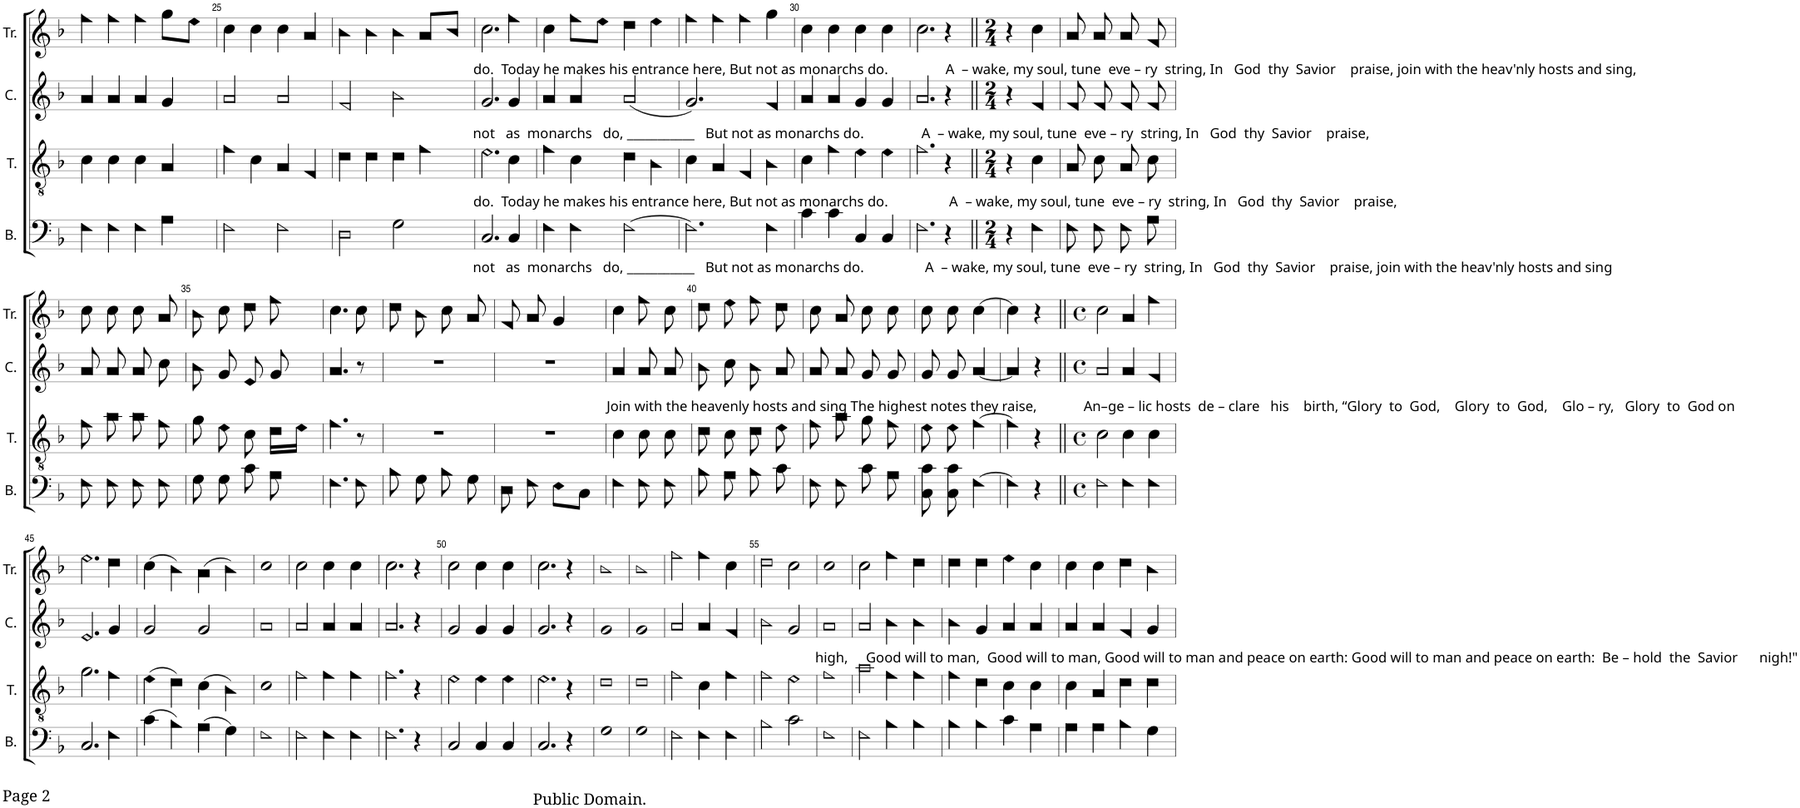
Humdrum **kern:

**kern	**kern	**kern	**kern
*part4	*part3	*part2	*part1
*staff4	*staff3	*staff2	*staff1
*I"B.	*I"T.	*I"C.	*I"Tr.
*I'B.	*I'T.	*I'C.	*I'Tr.
!!LO:PB:g=z
*clefF4	*clefGv2	*clefG2	*clefG2
*k[b-]	*k[b-]	*k[b-]	*k[b-]
*M4/4	*M4/4	*M4/4	*M4/4
*met(c)	*met(c)	*met(c)	*met(c)
=24	=24	=24	=24
4F!\	4c!\	4a!/	4ff!\
4F!\	4c!\	4a!/	4ff!\
4F!\	4c!\	4a!/	4ff!\
4A!\	4A!/	4g!/	8gg!\L
.	.	.	8ee!\J
=25	=25	=25	=25
2F!\	4f!\	2a!/	4cc!\
.	4c!\	.	4cc!\
2F!\	4A!/	2a!/	4cc!\
.	4F!/	.	4a!/
=26	=26	=26	=26
2D!\	4d!\	2f!/	4b-!\
.	4d!\	.	4b-!\
2G!\	4d!\	2b-!\	4b-!\
.	4f!\	.	8a!/L
.	.	.	8b-!/J
=27	=27	=27	=27
!	!	!	!LO:TX:b:t=do.  Today he makes his entrance here, But not as monarchs do.                A  – wake, my soul, tune  eve – ry  string, In   God  thy  Savior    praise, join with the heav'nly hosts and sing,
!	!	!LO:TX:b:t=not   as  monarchs   do, ___________   But not as monarchs do.                A  – wake, my soul, tune  eve – ry  string, In   God  thy  Savior    praise,	!
!	!LO:TX:b:t=do.  Today he makes his entrance here, But not as monarchs do.                 A  – wake, my soul, tune  eve – ry  string, In   God  thy  Savior    praise,	!	!
!LO:TX:b:t=not   as  monarchs   do, ___________   But not as monarchs do.                 A  – wake, my soul, tune  eve – ry  string, In   God  thy  Savior    praise, join with the heav'nly hosts and sing	!	!	!
2.C!/	2.e!\	2.g!/	2.cc!\
4C!/	4c!\	4g!/	4ff!\
=28	=28	=28	=28
4F!\	4f!\	4a!/	4cc!\
4F!\	4c!\	4a!/	8ff!\L
.	.	.	8ee!\J
[2F!\	4d!\	(2a!/	4dd!\
.	4B-!\	.	4ee!\
=29	=29	=29	=29
2.F!\]	4c!\	2.g!/)	4ff!\
.	4A!/	.	4ff!\
.	4F!/	.	4ff!\
4F!\	4B-!\	4f!/	4gg!\
=30	=30	=30	=30
4c!\	4c!\	4a!/	4cc!\
4c!\	4f!\	4a!/	4cc!\
4C!/	4e!\	4g!/	4cc!\
4C!/	4e!\	4g!/	4cc!\
=31	=31	=31	=31
2.F!\	2.f!\	2.a!/	2.cc!\
4r	4r	4r	4r
=32||	=32||	=32||	=32||
*M2/4	*M2/4	*M2/4	*M2/4
4r	4r	4r	4r
4F!\	4c!\	4f!/	4cc!\
=33	=33	=33	=33
8F!\	8A!/	8f!/L	8a!/
8F!\	8c!\	8f!/J	8a!/
8F!\	8A!/	8f!/L	8a!/
8A!\	8c!\	8f!/J	8f!/
!!LO:LB:g=z
=34	=34	=34	=34
8F!\	8f!\	8a!/L	8cc!\
8F!\	8a!\	8a!/J	8cc!\
8F!\	8a!\	8a!\L	8cc!\
8F!\	8f!\	8cc!\J	8a!/
=35	=35	=35	=35
8G!\	8g!\	8b-!/L	8b-!\
8G!\	8e!\	8g!/J	8cc!\
8c!\	8c!\	8e!/L	8dd!\
8A!\	16d!\LL	8g!/J	8ff!\
.	16e!\JJ	.	.
=36	=36	=36	=36
4.F!\	4.f!\	4.a!/	4.cc!\
8F!\	8r	8r	8cc!\
=37	=37	=37	=37
8B-!\	2r	2r	8dd!\
8G!\	.	.	8b-!\
8B-!\	.	.	8cc!\
8G!\	.	.	8a!/
=38	=38	=38	=38
8D!\	2r	2r	8f!/
8F!\	.	.	8a!/
8E!\L	.	.	4g!/
8C!\J	.	.	.
=39	=39	=39	=39
!	!	!LO:TX:b:t=Join with the heavenly hosts and sing The highest notes they raise,             An–ge – lic hosts  de – clare   his    birth, “Glory  to  God,    Glory  to  God,    Glo – ry,   Glory  to  God on	!
4F!\	4c!\	4a!/	4cc!\
8F!\	8c!\	8a!/L	8ff!\
8F!\	8c!\	8a!/J	8cc!\
=40	=40	=40	=40
8B-!\	8d!\	8b-!\L	8dd!\
8A!\	8c!\	8cc!\J	8ee!\
8B-!\	8d!\	8b-!/L	8ff!\
8c!\	8e!\	8a!/J	8dd!\
=41	=41	=41	=41
8F!\	8f!\	8a!/L	8cc!\
8F!\	8a!\	8a!/J	8a!/
8c!\	8g!\	8g!/L	8cc!\
8A!\	8f!\	8g!/J	8cc!\
=42	=42	=42	=42
8C!\ 8c!\	8e!\	8g!/L	8cc!\
8C!\ 8c!\	8e!\	8g!/J	8cc!\
[4F!\	[4f!\	[4a!/	[4cc!\
=43	=43	=43	=43
4F!\]	4f!\]	4a!/]	4cc!\]
4r	4r	4r	4r
=44||	=44||	=44||	=44||
*M4/4	*M4/4	*M4/4	*M4/4
*met(c)	*met(c)	*met(c)	*met(c)
2F!\	2c!\	2a!/	2cc!\
4F!\	4c!\	4a!/	4a!/
4F!\	4c!\	4f!/	4ff!\
!!LO:LB:g=z
=45	=45	=45	=45
2.C!/	2.g!\	2.e!/	2.ee!\
4F!\	4f!\	4g!/	4dd!\
=46	=46	=46	=46
(4c!\	(4e!\	2g!/	(4cc!\
4B-!\)	4d!\)	.	4b-!\)
(4A!\	(4c!\	2g!/	(4a!\
4G!\)	4B-!\)	.	4b-!\)
=47	=47	=47	=47
1F!	1c!	1a!	1cc!
=48	=48	=48	=48
2F!\	2f!\	2a!/	2cc!\
4F!\	4f!\	4a!/	4cc!\
4F!\	4f!\	4a!/	4cc!\
=49	=49	=49	=49
2.F!\	2.f!\	2.a!/	2.cc!\
4r	4r	4r	4r
=50	=50	=50	=50
2C!/	2e!\	2g!/	2cc!\
4C!/	4e!\	4g!/	4cc!\
4C!/	4e!\	4g!/	4cc!\
=51	=51	=51	=51
2.C!/	2.e!\	2.g!/	2.cc!\
4r	4r	4r	4r
=52	=52	=52	=52
1G!	1d!	1g!	1b-!
=53	=53	=53	=53
1G!	1d!	1g!	1b-!
=54	=54	=54	=54
2F!\	2f!\	2a!/	2ff!\
4F!\	4c!\	4a!/	4ff!\
4F!\	4f!\	4f!/	4cc!\
=55	=55	=55	=55
2B-!\	2f!\	2b-!\	2dd!\
2c!\	2e!\	2g!/	2cc!\
=56	=56	=56	=56
!	!	!LO:TX:b:t=high,     Good will to man,  Good will to man, Good will to man and peace on earth&colon; Good will to man and peace on earth&colon;  Be – hold  the  Savior      nigh!"	!
1F!	1f!	1a!	1cc!
=57	=57	=57	=57
2F!\	2a!\	2a!/	2cc!\
4B-!\	4f!\	4b-!\	4ff!\
4B-!\	4f!\	4b-!\	4dd!\
=58	=58	=58	=58
4B-!\	4f!\	4b-!\	4dd!\
4B-!\	4d!\	4g!/	4dd!\
4c!\	4c!\	4a!/	4ee!\
4A!\	4c!\	4a!/	4cc!\
=59	=59	=59	=59
4A!\	4c!\	4a!/	4cc!\
4A!\	4A!/	4a!/	4cc!\
4B-!\	4d!\	4f!/	4dd!\
4G!\	4d!\	4g!/	4b-!\
=	=	=	=
*-	*-	*-	*-
